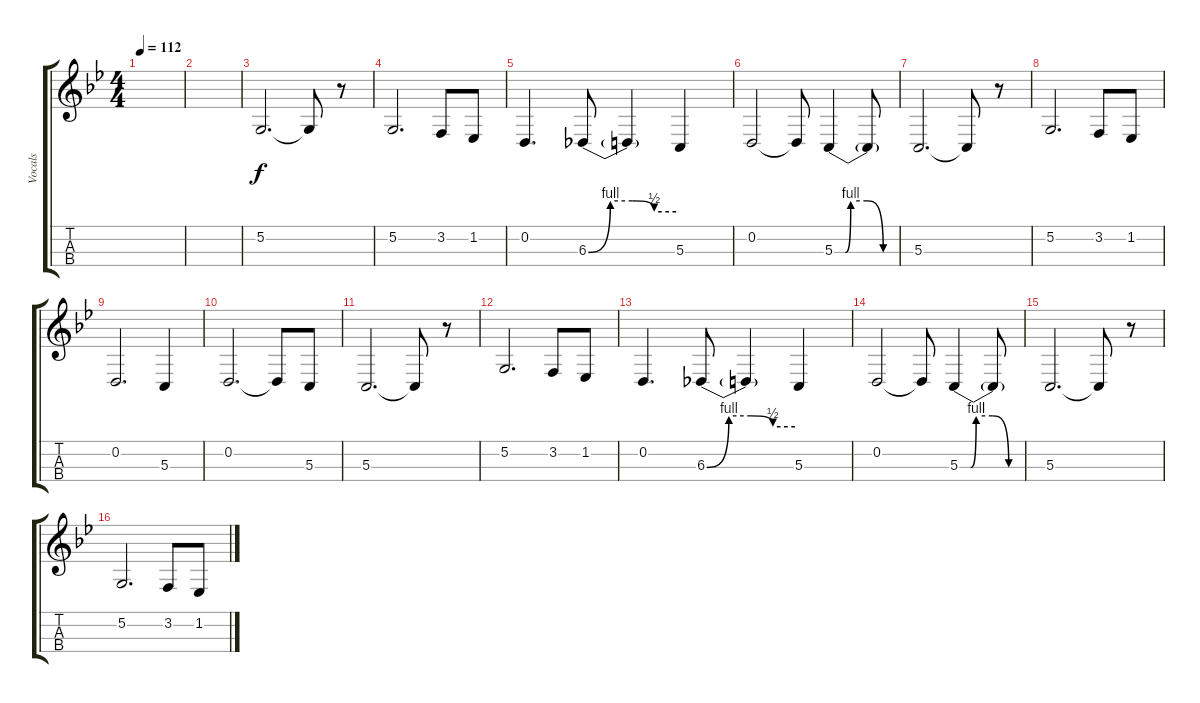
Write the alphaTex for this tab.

\track ("Vocals" "Vocals") {instrument cello}
\staff {score tabs}
\tuning (A3 D3 G2 C2) {hide}
\ts (4 4)
\tempo 112
\clef g2
\ks bb
|
|
5.2.2{d} 5.2{t}.8 r.8 |
5.2.2{d} 3.2.8 1.2.8 |
0.2.4{d} 6.3{be (custom 0 0 15 4 30 4 45 2 60 2)}.8 6.3{t}.4 5.3.4 |
0.2.2 0.2{t}.8 5.3{be (custom 0 0 10 0 15 4 30 4 45 0 60 0)}.4 5.3{t}.8 |
5.3.2{d} 5.3{t}.8 r.8 |
5.2.2{d} 3.2.8 1.2.8 |
0.2.2{d} 5.3.4 |
0.2.2{d} 0.2{t}.8 5.3.8 |
5.3.2{d} 5.3{t}.8 r.8 |
5.2.2{d} 3.2.8 1.2.8 |
0.2.4{d} 6.3{be (custom 0 0 15 4 30 4 45 2 60 2)}.8 6.3{t}.4 5.3.4 |
0.2.2 0.2{t}.8 5.3{be (custom 0 0 10 0 15 4 30 4 45 0 60 0)}.4 5.3{t}.8 |
5.3.2{d} 5.3{t}.8 r.8 |
5.2.2{d} 3.2.8 1.2.8
